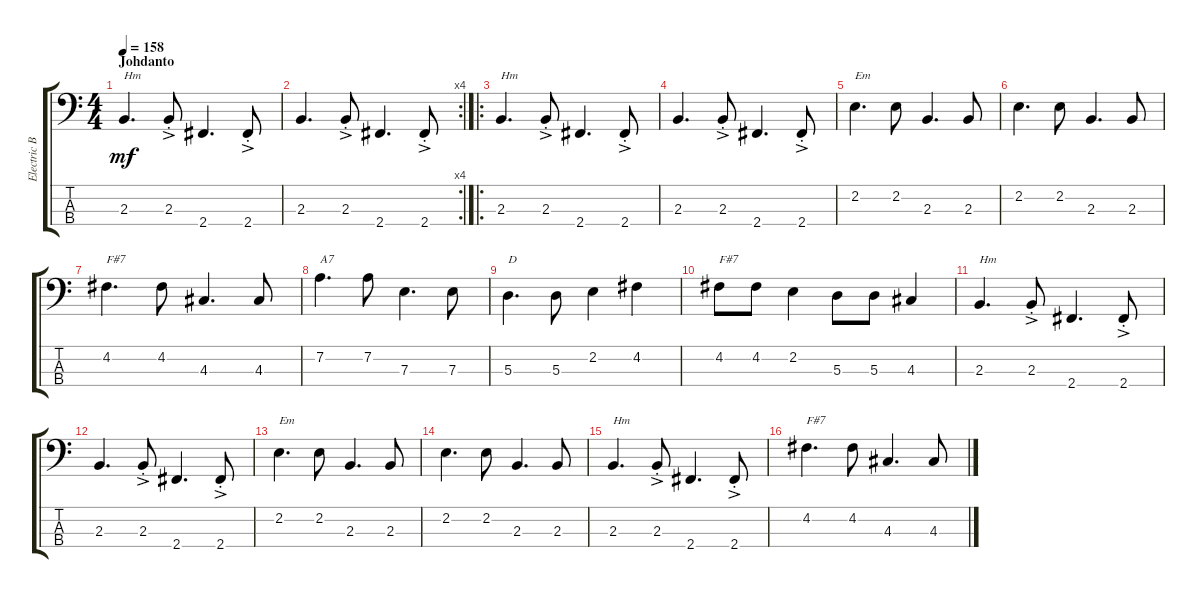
\track ("Electric Bass" "Electric B") {instrument electricbassfinger}
\staff {score tabs}
\tuning (G2 D2 A1 E1) {hide}
\ts (4 4)
\section ("" "Johdanto")
\tempo 158
\clef f4
\ks c
2.3.4{d txt "Hm" dy mf instrument electricbassfinger} 2.3{ac st}.8 2.4.4{d} 2.4{ac st}.8 |
\rc 4
2.3.4{d} 2.3{ac st}.8 2.4.4{d} 2.4{ac st}.8 |
\ro
2.3.4{d txt "Hm"} 2.3{ac st}.8 2.4.4{d} 2.4{ac st}.8 |
2.3.4{d} 2.3{ac st}.8 2.4.4{d} 2.4{ac st}.8 |
2.2.4{d txt "Em"} 2.2.8 2.3.4{d} 2.3.8 |
2.2.4{d} 2.2.8 2.3.4{d} 2.3.8 |
4.2.4{d txt "F#7"} 4.2.8 4.3.4{d} 4.3.8 |
7.2.4{d txt "A7"} 7.2.8 7.3.4{d} 7.3.8 |
5.3.4{d txt "D"} 5.3.8 2.2.4 4.2.4 |
4.2.8{txt "F#7"} 4.2.8 2.2.4 5.3.8 5.3.8 4.3.4 |
2.3.4{d txt "Hm"} 2.3{ac st}.8 2.4.4{d} 2.4{ac st}.8 |
2.3.4{d} 2.3{ac st}.8 2.4.4{d} 2.4{ac st}.8 |
2.2.4{d txt "Em"} 2.2.8 2.3.4{d} 2.3.8 |
2.2.4{d} 2.2.8 2.3.4{d} 2.3.8 |
2.3.4{d txt "Hm"} 2.3{ac st}.8 2.4.4{d} 2.4{ac st}.8 |
4.2.4{d txt "F#7"} 4.2.8 4.3.4{d} 4.3.8
